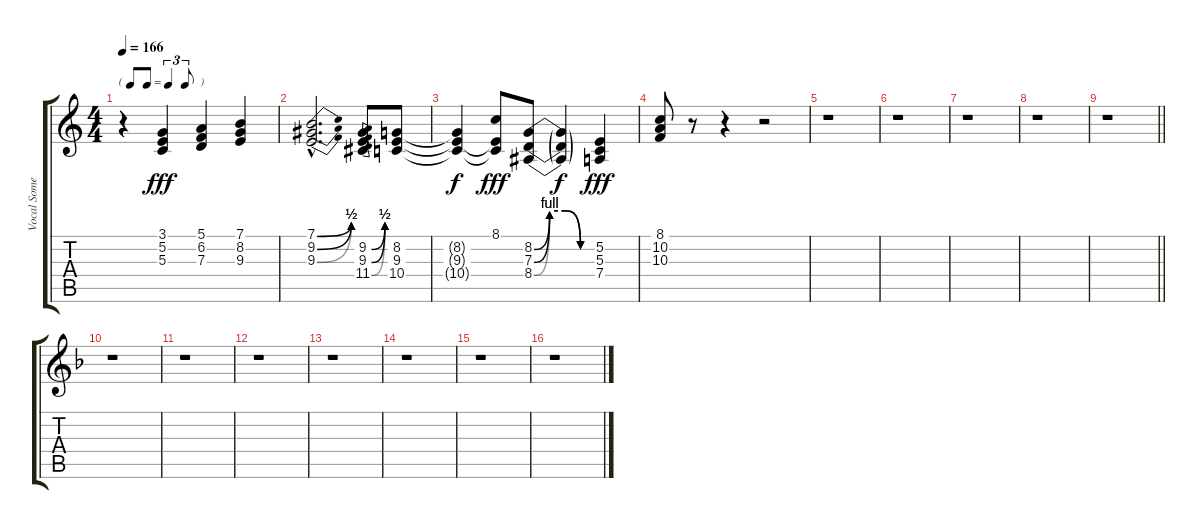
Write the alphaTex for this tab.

\track ("Vocal Something Else" "Vocal Some") {instrument choiraahs}
\staff {score tabs}
\tuning (E4 B3 G3 D3 A2 E2) {hide}
\ts (4 4)
\tf triplet8th
\tempo 166
\clef g2
\ks c
r.4{dy fff} (3.1 5.2 5.3).4 (5.1 6.2 7.3).4 (7.1 8.2 9.3).4 |
(7.1{be (bend 0 0 60 2) hac} 9.2{be (bend 0 0 60 2) hac} 9.3{be (bend 0 0 60 2) hac}).2{d} (9.2{be (bend 0 0 60 2)} 9.3{be (bend 0 0 60 2)} 11.4{be (bend 0 0 60 2)}).8 (8.2 9.3 10.4).8 |
(8.2{t} 9.3{t} 10.4{t}).4{dy f} (8.1 9.3{t} 10.4{t}).8{dy fff} (8.2{be (custom 0 0 15 4 30 4 45 0 60 0)} 7.3{be (custom 0 0 15 4 30 4 45 0 60 0)} 8.4{be (custom 0 0 15 4 30 4 45 0 60 0)}).8 (8.2{t} 7.3{t} 8.4{t}).4{dy f} (5.2 5.3 7.4).4{dy fff} |
(8.1 10.2 10.3).8 r.8 r.4 r.2 |
r.1 |
r.1 |
r.1 |
r.1 |
\barLineRight lightlight
r.1 |
\ks f
r.1 |
r.1 |
r.1 |
r.1 |
r.1 |
r.1 |
r.1
